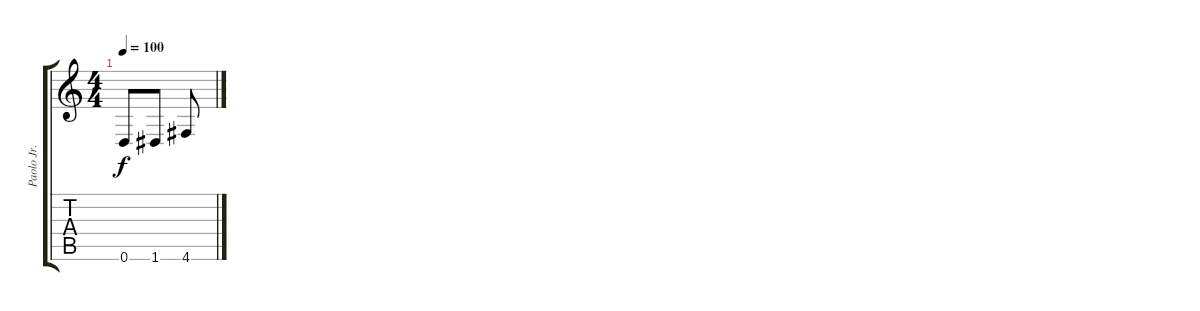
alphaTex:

\track ("Paolo Jr." "Paolo Jr.") {instrument electricbassfinger}
\staff {score tabs}
\tuning (D4 A3 F3 C3 G2 D2) {hide}
\ts (4 4)
\tempo 100
\clef g2
\ks c
0.6.8{dy f} 1.6.8 4.6.8
